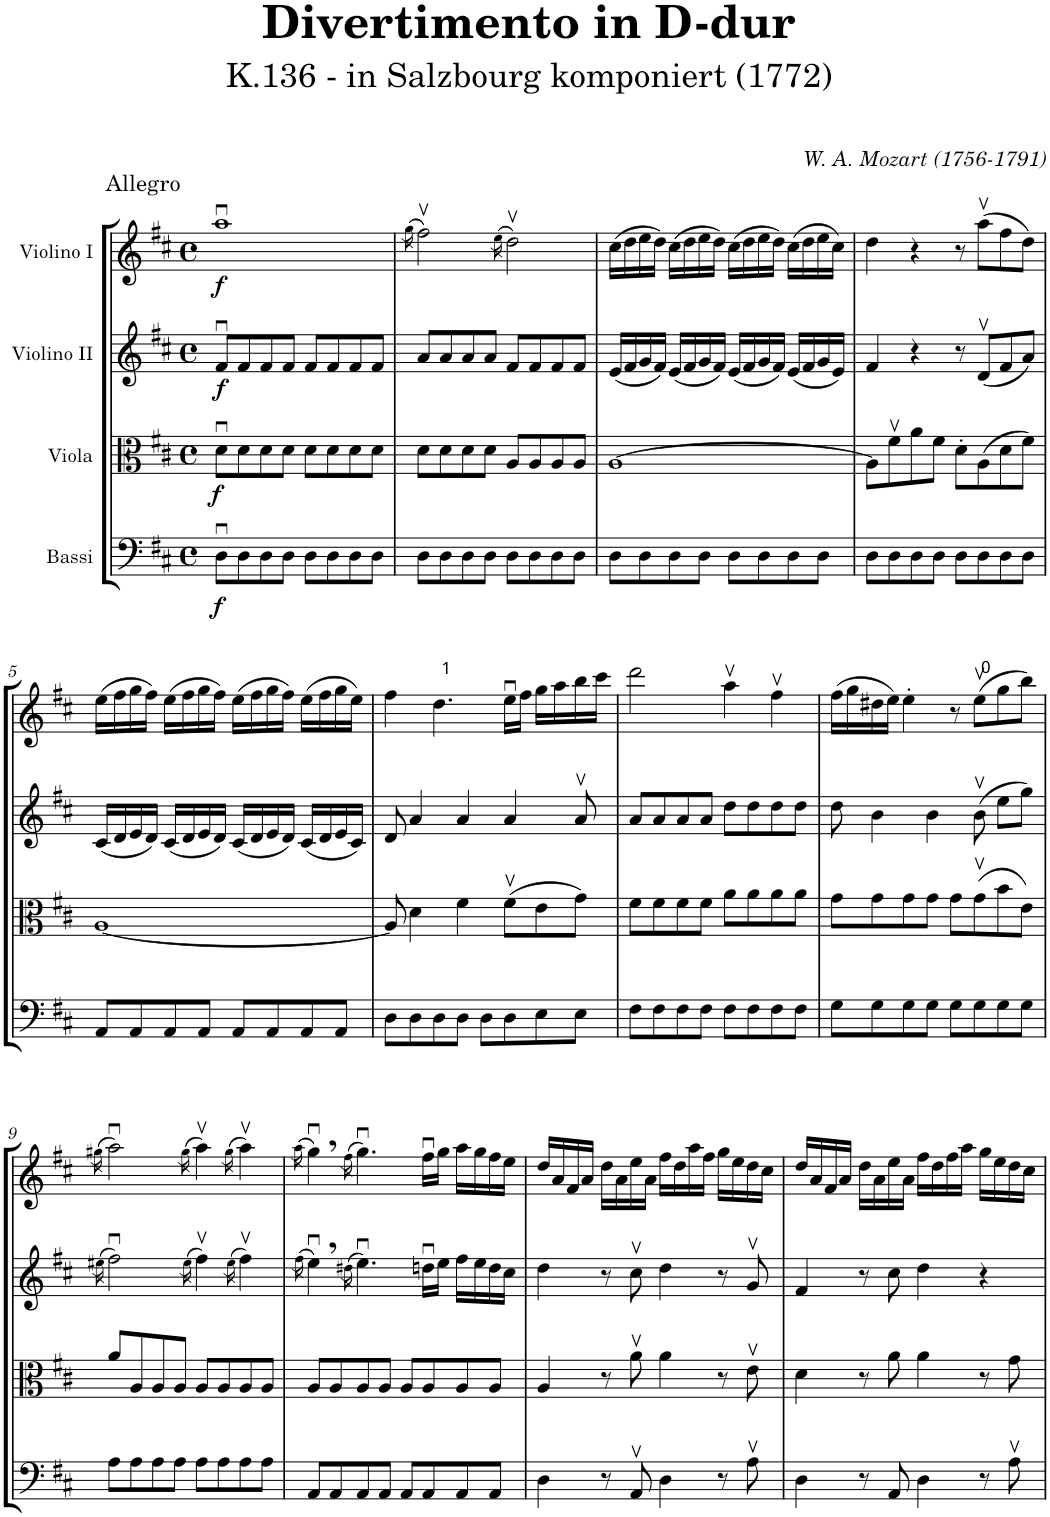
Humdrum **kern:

**kern	**dynam	**kern	**dynam	**kern	**dynam	**kern	**dynam
*part4	*part4	*part3	*part3	*part2	*part2	*part1	*part1
*staff4	*staff4	*staff3	*staff3	*staff2	*staff2	*staff1	*staff1
*I"Bassi	*	*I"Viola	*	*I"Violino II	*	*I"Violino I	*
*	*	*I'Vla	*	*I'Vln	*	*I'Vln	*
*clefF4	*	*clefC3	*	*clefG2	*	*clefG2	*
*k[f#c#]	*	*k[f#c#]	*	*k[f#c#]	*	*k[f#c#]	*
*M4/4	*	*M4/4	*	*M4/4	*	*M4/4	*
*met(c)	*	*met(c)	*	*met(c)	*	*met(c)	*
=1	=1	=1	=1	=1	=1	=1	=1
!	!	!	!	!	!	!LO:TX:a:t=Allegro	!
!	!LO:DY:b	!	!LO:DY:b	!	!LO:DY:b	!	!LO:DY:b
8Du\L	f	8du\L	f	8f#u/L	f	1aau	f
8D\	.	8d\	.	8f#/	.	.	.
8D\	.	8d\	.	8f#/	.	.	.
8D\J	.	8d\J	.	8f#/J	.	.	.
8D\L	.	8d\L	.	8f#/L	.	.	.
8D\	.	8d\	.	8f#/	.	.	.
8D\	.	8d\	.	8f#/	.	.	.
8D\J	.	8d\J	.	8f#/J	.	.	.
=2	=2	=2	=2	=2	=2	=2	=2
.	.	.	.	.	.	(16qgg\	.
8D\L	.	8d\L	.	8a/L	.	2ff#v\)	.
8D\	.	8d\	.	8a/	.	.	.
8D\	.	8d\	.	8a/	.	.	.
8D\J	.	8d\J	.	8a/J	.	.	.
.	.	.	.	.	.	(16qee\	.
8D\L	.	8A/L	.	8f#/L	.	2ddv\)	.
8D\	.	8A/	.	8f#/	.	.	.
8D\	.	8A/	.	8f#/	.	.	.
8D\J	.	8A/J	.	8f#/J	.	.	.
=3	=3	=3	=3	=3	=3	=3	=3
8D\L	.	[1A	.	(<16e/LL	.	(>16cc#\LL	.
.	.	.	.	16f#/	.	16dd\	.
8D\	.	.	.	16g/	.	16ee\	.
.	.	.	.	16f#/JJ)	.	16dd\JJ)	.
8D\	.	.	.	(<16e/LL	.	(>16cc#\LL	.
.	.	.	.	16f#/	.	16dd\	.
8D\J	.	.	.	16g/	.	16ee\	.
.	.	.	.	16f#/JJ)	.	16dd\JJ)	.
8D\L	.	.	.	(<16e/LL	.	(>16cc#\LL	.
.	.	.	.	16f#/	.	16dd\	.
8D\	.	.	.	16g/	.	16ee\	.
.	.	.	.	16f#/JJ)	.	16dd\JJ)	.
8D\	.	.	.	(<16e/LL	.	(>16cc#\LL	.
.	.	.	.	16f#/	.	16dd\	.
8D\J	.	.	.	16g/	.	16ee\	.
.	.	.	.	16e/JJ)	.	16cc#\JJ)	.
=4	=4	=4	=4	=4	=4	=4	=4
8D\L	.	8A\L]	.	4f#/	.	4dd\	.
8D\	.	8f#v\	.	.	.	.	.
8D\	.	8a\	.	4r	.	4r	.
8D\J	.	8f#\J	.	.	.	.	.
8D\L	.	8d'\L	.	8r	.	8r	.
8D\	.	(8A\	.	(<8dv/L	.	(>8aav\L	.
8D\	.	8d\	.	8f#/	.	8ff#\	.
8D\J	.	8f#\J)	.	8a/J)	.	8dd\J)	.
!!LO:LB:g=z
=5	=5	=5	=5	=5	=5	=5	=5
8AA/L	.	[1A	.	(<16c#/LL	.	(>16ee\LL	.
.	.	.	.	16d/	.	16ff#\	.
8AA/	.	.	.	16e/	.	16gg\	.
.	.	.	.	16d/JJ)	.	16ff#\JJ)	.
8AA/	.	.	.	(<16c#/LL	.	(>16ee\LL	.
.	.	.	.	16d/	.	16ff#\	.
8AA/J	.	.	.	16e/	.	16gg\	.
.	.	.	.	16d/JJ)	.	16ff#\JJ)	.
8AA/L	.	.	.	(<16c#/LL	.	(>16ee\LL	.
.	.	.	.	16d/	.	16ff#\	.
8AA/	.	.	.	16e/	.	16gg\	.
.	.	.	.	16d/JJ)	.	16ff#\JJ)	.
8AA/	.	.	.	(<16c#/LL	.	(>16ee\LL	.
.	.	.	.	16d/	.	16ff#\	.
8AA/J	.	.	.	16e/	.	16gg\	.
.	.	.	.	16c#/JJ)	.	16ee\JJ)	.
=6	=6	=6	=6	=6	=6	=6	=6
8D\L	.	8A/]	.	8d/	.	4ff#\	.
8D\	.	4d\	.	4a/	.	.	.
8D\	.	.	.	.	.	4.dd\	.
8D\J	.	4f#\	.	4a/	.	.	.
8D\L	.	.	.	.	.	.	.
8D\	.	(8f#v\L	.	4a/	.	16eeu\LL	.
.	.	.	.	.	.	16ff#\JJ	.
8E\	.	8e\	.	.	.	16gg\LL	.
.	.	.	.	.	.	16aa\	.
8E\J	.	8g\J)	.	8av/	.	16bb\	.
.	.	.	.	.	.	16ccc#\JJ	.
=7	=7	=7	=7	=7	=7	=7	=7
8F#\L	.	8f#\L	.	8a/L	.	2ddd\	.
8F#\	.	8f#\	.	8a/	.	.	.
8F#\	.	8f#\	.	8a/	.	.	.
8F#\J	.	8f#\J	.	8a/J	.	.	.
8F#\L	.	8a\L	.	8dd\L	.	4aav\	.
8F#\	.	8a\	.	8dd\	.	.	.
8F#\	.	8a\	.	8dd\	.	4ff#v\	.
8F#\J	.	8a\J	.	8dd\J	.	.	.
=8	=8	=8	=8	=8	=8	=8	=8
8G\L	.	8g\L	.	8dd\	.	(>16ff#\LL	.
.	.	.	.	.	.	16gg\	.
8G\	.	8g\	.	4b\	.	16dd#X\	.
.	.	.	.	.	.	16ee\JJ)	.
8G\	.	8g\	.	.	.	4ee'\	.
8G\J	.	8g\J	.	4b\	.	.	.
8G\L	.	8g\L	.	.	.	8r	.
8G\	.	(8gv\	.	(>8bv\	.	(>8eev\L	.
8G\	.	8b\	.	8ee\L	.	8gg\	.
8G\J	.	8e\J)	.	8gg\J)	.	8bb\J)	.
!!LO:LB:g=z
=9	=9	=9	=9	=9	=9	=9	=9
.	.	.	.	(16qee#X\	.	(16qgg#X\	.
8A\L	.	8a/L	.	2ff#u\)	.	2aau\)	.
8A\	.	8A/	.	.	.	.	.
8A\	.	8A/	.	.	.	.	.
8A\J	.	8A/J	.	.	.	.	.
.	.	.	.	(16qee#\	.	(16qgg#\	.
8A\L	.	8A/L	.	4ff#v\)	.	4aav\)	.
8A\	.	8A/	.	.	.	.	.
.	.	.	.	(16qee#\	.	(16qgg#\	.
8A\	.	8A/	.	4ff#v\)	.	4aav\)	.
8A\J	.	8A/J	.	.	.	.	.
=10	=10	=10	=10	=10	=10	=10	=10
.	.	.	.	(16qff#\	.	(16qaa\	.
8AA/L	.	8A/L	.	4eeu,\)	.	4ggu,\)	.
8AA/	.	8A/	.	.	.	.	.
.	.	.	.	(16qdd#X\	.	(16qff#\	.
8AA/	.	8A/	.	4.eeu\)	.	4.ggu\)	.
8AA/J	.	8A/J	.	.	.	.	.
8AA/L	.	8A/L	.	.	.	.	.
8AA/	.	8A/	.	16ddnu\LL	.	16ff#u\LL	.
.	.	.	.	16ee\JJ	.	16gg\JJ	.
8AA/	.	8A/	.	16ff#\LL	.	16aa\LL	.
.	.	.	.	16ee\	.	16gg\	.
8AA/J	.	8A/J	.	16dd\	.	16ff#\	.
.	.	.	.	16cc#\JJ	.	16ee\JJ	.
=11	=11	=11	=11	=11	=11	=11	=11
4D\	.	4A/	.	4dd\	.	16dd/LL	.
.	.	.	.	.	.	16a/	.
.	.	.	.	.	.	16f#/	.
.	.	.	.	.	.	16a/JJ	.
8r	.	8r	.	8r	.	16dd\LL	.
.	.	.	.	.	.	16a\	.
8AAv/	.	8av\	.	8cc#v\	.	16ee\	.
.	.	.	.	.	.	16a\JJ	.
4D\	.	4a\	.	4dd\	.	16ff#\LL	.
.	.	.	.	.	.	16dd\	.
.	.	.	.	.	.	16aa\	.
.	.	.	.	.	.	16ff#\JJ	.
8r	.	8r	.	8r	.	16gg\LL	.
.	.	.	.	.	.	16ee\	.
8Av\	.	8ev\	.	8gv/	.	16dd\	.
.	.	.	.	.	.	16cc#\JJ	.
=12	=12	=12	=12	=12	=12	=12	=12
4D\	.	4d\	.	4f#/	.	16dd/LL	.
.	.	.	.	.	.	16a/	.
.	.	.	.	.	.	16f#/	.
.	.	.	.	.	.	16a/JJ	.
8r	.	8r	.	8r	.	16dd\LL	.
.	.	.	.	.	.	16a\	.
8AA/	.	8a\	.	8cc#\	.	16ee\	.
.	.	.	.	.	.	16a\JJ	.
4D\	.	4a\	.	4dd\	.	16ff#\LL	.
.	.	.	.	.	.	16dd\	.
.	.	.	.	.	.	16ff#\	.
.	.	.	.	.	.	16aa\JJ	.
8r	.	8r	.	4r	.	16gg\LL	.
.	.	.	.	.	.	16ee\	.
8Av\	.	8g\	.	.	.	16dd\	.
.	.	.	.	.	.	16cc#\JJ	.
=	=	=	=	=	=	=	=
*-	*-	*-	*-	*-	*-	*-	*-
